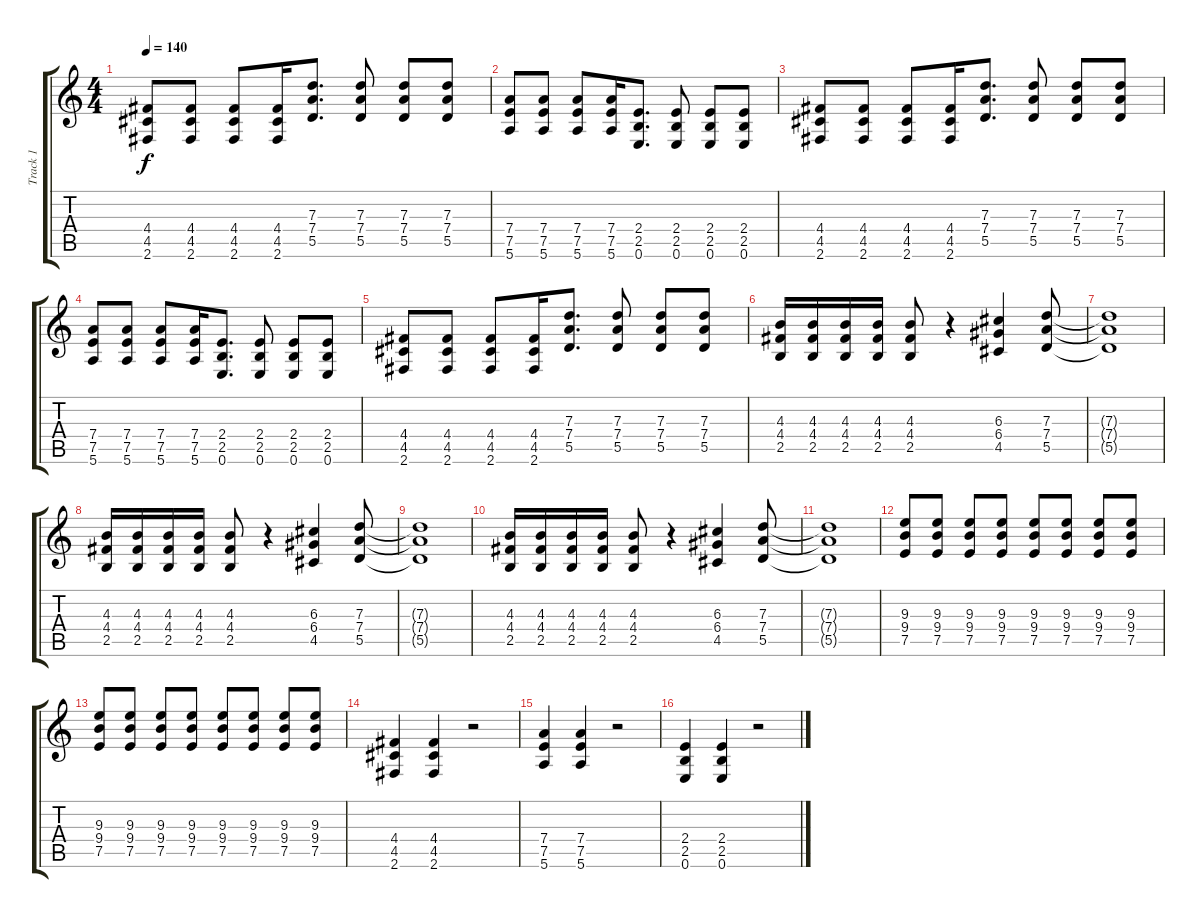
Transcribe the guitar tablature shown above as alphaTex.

\track ("Track 1" "Track 1") {instrument distortionguitar}
\staff {score tabs}
\tuning (E4 B3 G3 D3 A2 E2) {hide}
\ts (4 4)
\tempo 140
\clef g2
\ks c
(4.4 4.5 2.6).8{dy f} (4.4 4.5 2.6).8 (4.4 4.5 2.6).8 (4.4 4.5 2.6).16 (7.3 7.4 5.5).8{d} (7.3 7.4 5.5).8 (7.3 7.4 5.5).8 (7.3 7.4 5.5).8 |
(7.4 7.5 5.6).8 (7.4 7.5 5.6).8 (7.4 7.5 5.6).8 (7.4 7.5 5.6).16 (2.4 2.5 0.6).8{d} (2.4 2.5 0.6).8 (2.4 2.5 0.6).8 (2.4 2.5 0.6).8 |
(4.4 4.5 2.6).8 (4.4 4.5 2.6).8 (4.4 4.5 2.6).8 (4.4 4.5 2.6).16 (7.3 7.4 5.5).8{d} (7.3 7.4 5.5).8 (7.3 7.4 5.5).8 (7.3 7.4 5.5).8 |
(7.4 7.5 5.6).8 (7.4 7.5 5.6).8 (7.4 7.5 5.6).8 (7.4 7.5 5.6).16 (2.4 2.5 0.6).8{d} (2.4 2.5 0.6).8 (2.4 2.5 0.6).8 (2.4 2.5 0.6).8 |
(4.4 4.5 2.6).8 (4.4 4.5 2.6).8 (4.4 4.5 2.6).8 (4.4 4.5 2.6).16 (7.3 7.4 5.5).8{d} (7.3 7.4 5.5).8 (7.3 7.4 5.5).8 (7.3 7.4 5.5).8 |
(4.3 4.4 2.5).16 (4.3 4.4 2.5).16 (4.3 4.4 2.5).16 (4.3 4.4 2.5).16 (4.3 4.4 2.5).8 r.4 (6.3 6.4 4.5).4 (7.3 7.4 5.5).8 |
(7.3{t} 7.4{t} 5.5{t}).1 |
(4.3 4.4 2.5).16 (4.3 4.4 2.5).16 (4.3 4.4 2.5).16 (4.3 4.4 2.5).16 (4.3 4.4 2.5).8 r.4 (6.3 6.4 4.5).4 (7.3 7.4 5.5).8 |
(7.3{t} 7.4{t} 5.5{t}).1 |
(4.3 4.4 2.5).16 (4.3 4.4 2.5).16 (4.3 4.4 2.5).16 (4.3 4.4 2.5).16 (4.3 4.4 2.5).8 r.4 (6.3 6.4 4.5).4 (7.3 7.4 5.5).8 |
(7.3{t} 7.4{t} 5.5{t}).1 |
(9.3 9.4 7.5).8 (9.3 9.4 7.5).8 (9.3 9.4 7.5).8 (9.3 9.4 7.5).8 (9.3 9.4 7.5).8 (9.3 9.4 7.5).8 (9.3 9.4 7.5).8 (9.3 9.4 7.5).8 |
(9.3 9.4 7.5).8 (9.3 9.4 7.5).8 (9.3 9.4 7.5).8 (9.3 9.4 7.5).8 (9.3 9.4 7.5).8 (9.3 9.4 7.5).8 (9.3 9.4 7.5).8 (9.3 9.4 7.5).8 |
(4.4 4.5 2.6).4 (4.4 4.5 2.6).4 r.2 |
(7.4 7.5 5.6).4 (7.4 7.5 5.6).4 r.2 |
(2.4 2.5 0.6).4 (2.4 2.5 0.6).4 r.2
